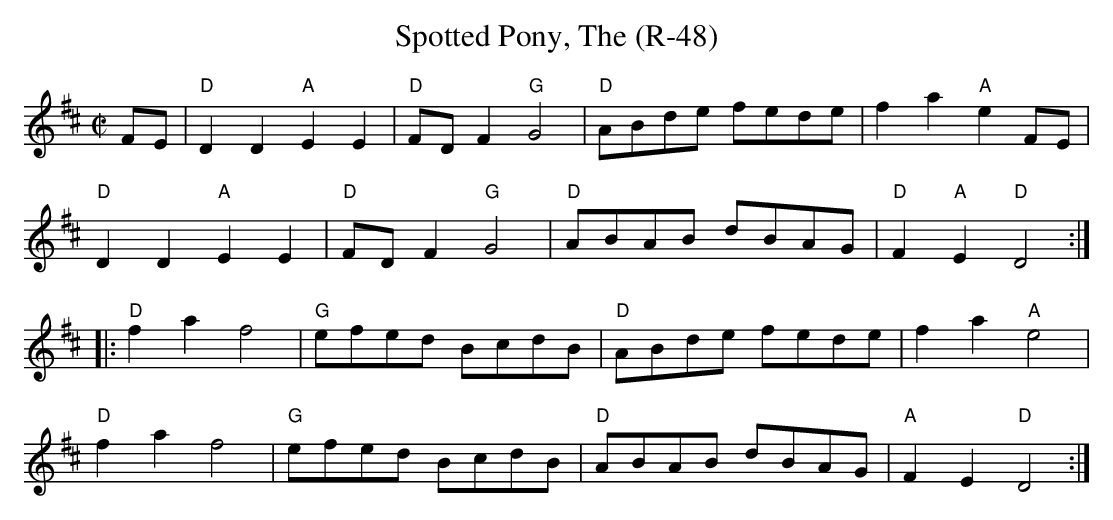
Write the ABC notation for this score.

X:1
T: Spotted Pony, The (R-48)
M: C|
K: D
FE | "D"D2D2 "A"E2E2 | "D"FDF2 "G"G4 | "D"ABde fede | f2a2 "A"e2 FE |
   "D"D2D2 "A"E2E2 | "D"FDF2 "G"G4 | "D"ABAB dBAG | "D"F2"A"E2 "D"D4 :|
|: "D"f2a2 f4 | "G"efed BcdB | "D"ABde fede | f2a2 "A"e4 |
   "D"f2a2 f4 | "G"efed BcdB | "D"ABAB dBAG | "A"F2E2 "D"D4 :|
